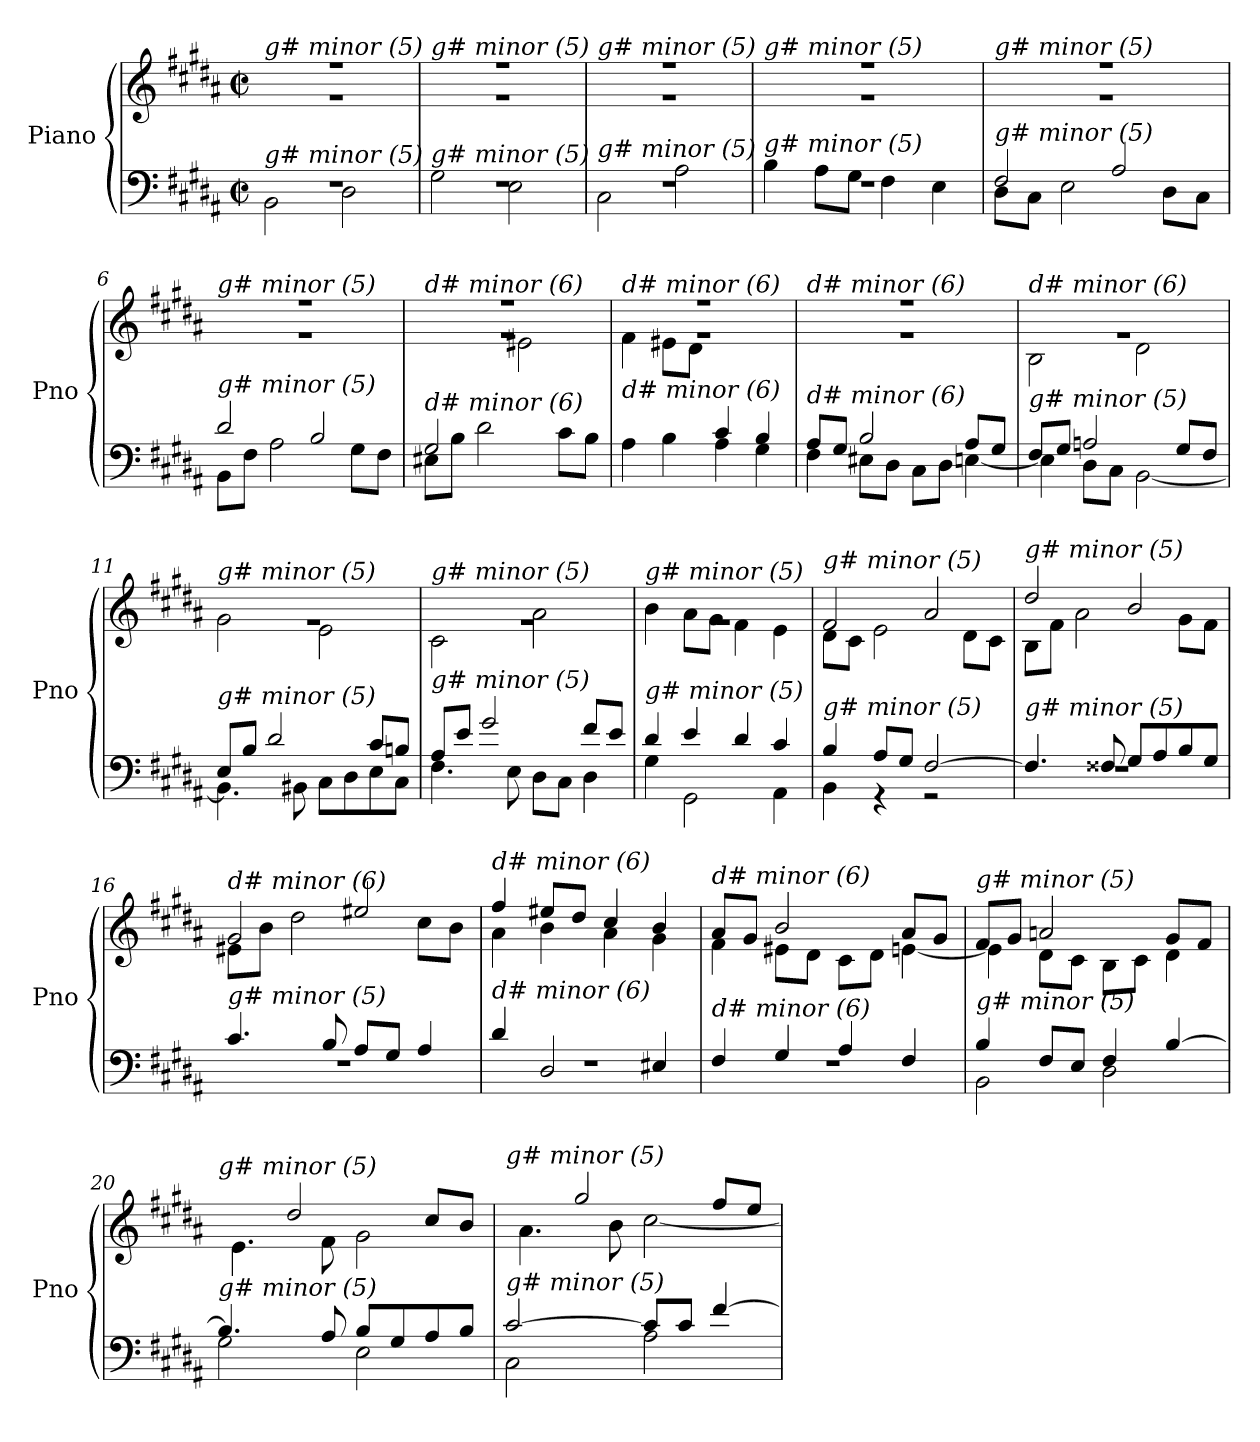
**kern	**kern
*part1	*part1
*staff2	*staff1
*I"Piano	*
*I'Pno	*
*clefF4	*clefG2
*k[f#c#g#d#a#]	*k[f#c#g#d#a#]
*M2/2	*M2/2
*met(c|)	*met(c|)
=1	=1
*^	*^
!	!	!LO:TX:i:t=g# minor (5)	!
!LO:TX:i:t=g# minor (5)	!	!	!
1rF	2BB\	1rg	1rff
.	2D#\	.	.
=2	=2	=2	=2
!	!	!LO:TX:i:t=g# minor (5)	!
!LO:TX:i:t=g# minor (5)	!	!	!
1rF	2G#\	1rg	1rff
.	2E\	.	.
=3	=3	=3	=3
!	!	!LO:TX:i:t=g# minor (5)	!
!LO:TX:i:t=g# minor (5)	!	!	!
1rF	2C#\	1rg	1rff
.	2A#\	.	.
=4	=4	=4	=4
!	!	!LO:TX:i:t=g# minor (5)	!
!LO:TX:i:t=g# minor (5)	!	!	!
1rF	4B\	1rg	1rff
.	8A#\L	.	.
.	8G#\J	.	.
.	4F#\	.	.
.	4E\	.	.
=5	=5	=5	=5
!	!	!LO:TX:i:t=g# minor (5)	!
!LO:TX:i:t=g# minor (5)	!	!	!
2F#/	8D#\L	1rg	1rff
.	8C#\J	.	.
.	2E\	.	.
2A#/	.	.	.
.	8D#\L	.	.
.	8C#\J	.	.
=6	=6	=6	=6
!	!	!LO:TX:i:t=g# minor (5)	!
!LO:TX:i:t=g# minor (5)	!	!	!
2d#/	8BB\L	1rg	1rff
.	8F#\J	.	.
.	2A#\	.	.
2B/	.	.	.
.	8G#\L	.	.
.	8F#\J	.	.
!!LO:LB:g=z
=7	=7	=7	=7
*	*	*	*^
!	!	!LO:TX:i:t=d# minor (6)	!	!
!LO:TX:i:t=d# minor (6)	!	!	!	!
2G#/	8E#X\L	1rg	1rff	2ryy
.	8B\J	.	.	.
.	2d#\	.	.	.
2ryy	.	.	.	2e#X\
.	8c#\L	.	.	.
.	8B\J	.	.	.
=8	=8	=8	=8	=8
!	!	!LO:TX:i:t=d# minor (6)	!	!
!LO:TX:i:t=d# minor (6)	!	!	!	!
2ryy	4A#\	1rg	1rff	4f#\
.	4B\	.	.	8e#X\L
.	.	.	.	8d#\J
4c#/	4A#\	.	.	2ryy
4B/	4G#\	.	.	.
*	*	*	*v	*v
=9	=9	=9	=9
!	!	!LO:TX:i:t=d# minor (6)	!
!LO:TX:i:t=d# minor (6)	!	!	!
8A#/L	4F#\	1rg	1rff
8G#/J	.	.	.
2B/	8E#X\L	.	.
.	8D#\J	.	.
.	8C#\L	.	.
.	8D#\J	.	.
8A#/L	[4En\	.	.
8G#/J	.	.	.
=10	=10	=10	=10
!	!	!LO:TX:i:t=d# minor (6)	!
!LO:TX:i:t=g# minor (5)	!	!	!
8F#/L	4E\]	1rg	2B\
8G#/J	.	.	.
2An/	8D#\L	.	.
.	8C#\J	.	.
.	[2BB\	.	2d#\
8G#/L	.	.	.
8F#/J	.	.	.
=11	=11	=11	=11
!	!	!LO:TX:i:t=g# minor (5)	!
!LO:TX:i:t=g# minor (5)	!	!	!
8E/L	4.BB\]	1rg	2g#\
8B/J	.	.	.
2d#/	.	.	.
.	8BB#X\	.	.
.	8C#\L	.	2e\
.	8D#\	.	.
8c#/L	8E\	.	.
8Bn/J	8C#\J	.	.
!!LO:LB:g=z	!!
=12	=12	=12	=12
!	!	!LO:TX:i:t=g# minor (5)	!
!LO:TX:i:t=g# minor (5)	!	!	!
8A#/L	4.F#\	1rg	2c#\
8e/J	.	.	.
2g#/	.	.	.
.	8E\	.	.
.	8D#\L	.	2a#\
.	8C#\J	.	.
8f#/L	4D#\	.	.
8e/J	.	.	.
=13	=13	=13	=13
!	!	!LO:TX:i:t=g# minor (5)	!
!LO:TX:i:t=g# minor (5)	!	!	!
4d#/	4G#\	1rg	4b\
4e/	2GG#\	.	8a#\L
.	.	.	8g#\J
4d#/	.	.	4f#\
4c#/	4AA#\	.	4e\
=14	=14	=14	=14
!	!	!LO:TX:i:t=g# minor (5)	!
!LO:TX:i:t=g# minor (5)	!	!	!
4B/	4BB\	2f#/	8d#\L
.	.	.	8c#\J
8A#/L	4r	.	2e\
8G#/J	.	.	.
[2F#/	2r	2a#/	.
.	.	.	8d#\L
.	.	.	8c#\J
=15	=15	=15	=15
!	!	!LO:TX:i:t=g# minor (5)	!
!LO:TX:i:t=g# minor (5)	!	!	!
4.F#/]	1rF	2dd#/	8B\L
.	.	.	8f#\J
.	.	.	2a#\
8F##X/	.	.	.
8G#/L	.	2b/	.
8A#/	.	.	.
8B/	.	.	8g#\L
8G#/J	.	.	8f#\J
=16	=16	=16	=16
!	!	!LO:TX:i:t=d# minor (6)	!
!LO:TX:i:t=g# minor (5)	!	!	!
4.c#/	1rF	2g#/	8e#X\L
.	.	.	8b\J
.	.	.	2dd#\
8B/	.	.	.
8A#/L	.	2ee#X/	.
8G#/J	.	.	.
4A#/	.	.	8cc#\L
.	.	.	8b\J
!!LO:LB:g=z	!!
=17	=17	=17	=17
!	!	!LO:TX:i:t=d# minor (6)	!
!LO:TX:i:t=d# minor (6)	!	!	!
4d#/	1rF	4ff#/	4a#\
2D#/	.	8ee#X/L	4b\
.	.	8dd#/J	.
.	.	4cc#/	4a#\
4E#X/	.	4b/	4g#\
=18	=18	=18	=18
!	!	!LO:TX:i:t=d# minor (6)	!
!LO:TX:i:t=d# minor (6)	!	!	!
4F#/	1rF	8a#/L	4f#\
.	.	8g#/J	.
4G#/	.	2b/	8e#X\L
.	.	.	8d#\J
4A#/	.	.	8c#\L
.	.	.	8d#\J
4F#/	.	8a#/L	[4en\
.	.	8g#/J	.
=19	=19	=19	=19
!	!	!LO:TX:i:t=g# minor (5)	!
!LO:TX:i:t=g# minor (5)	!	!	!
4B/	2BB\	8f#/L	4e\]
.	.	8g#/J	.
8F#/L	.	2an/	8d#\L
8E/J	.	.	8c#\J
4F#/	2D#\	.	8B\L
.	.	.	8c#\J
[4B/	.	8g#/L	4d#\
.	.	8f#/J	.
=20	=20	=20	=20
!	!	!LO:TX:i:t=g# minor (5)	!
!LO:TX:i:t=g# minor (5)	!	!	!
4.B/]	2G#\	8e/Lyy	4.e\
.	.	8b/J	.
.	.	2dd#/	.
8A#/	.	.	8f#\
8B/L	2E\	.	2g#\
8G#/	.	.	.
8A#/	.	8cc#/L	.
8B/J	.	8b/J	.
=21	=21	=21	=21
!	!	!LO:TX:i:t=g# minor (5)	!
!LO:TX:i:t=g# minor (5)	!	!	!
[2c#/	2C#\	8a#/Lyy	4.a#\
.	.	8ee/J	.
.	.	2gg#/	.
.	.	.	8b\
8c#/L]	2A#\	.	[2cc#\
8c#/J	.	.	.
[4f#/	.	8ff#/L	.
.	.	8ee/J	.
*v	*v	*	*
*	*v	*v
=	=
*-	*-
